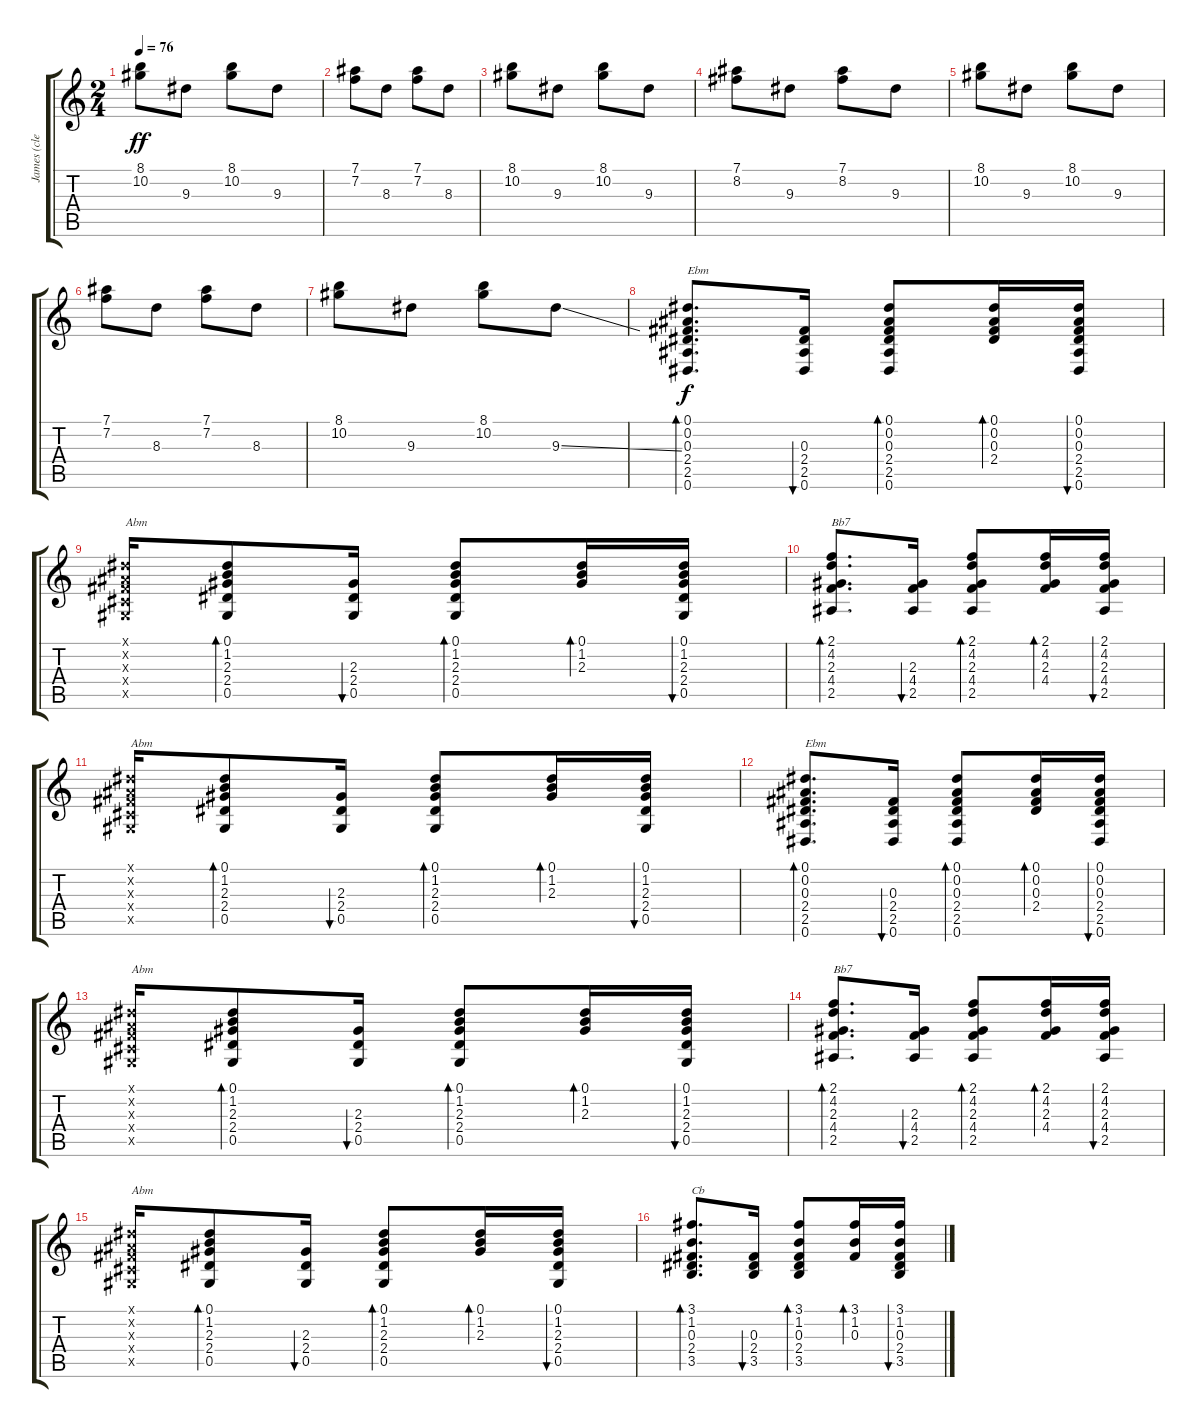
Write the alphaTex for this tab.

\track ("James (clean)" "James (cle") {instrument electricguitarjazz}
\staff {score tabs}
\tuning (Eb4 Bb3 Gb3 Db3 Ab2 Eb2) {hide}
\ts (2 4)
\tempo 76
\clef g2
\ks c
(8.1 10.2).8{dy ff} 9.3.8 (8.1 10.2).8 9.3.8 |
(7.1 7.2).8 8.3.8 (7.1 7.2).8 8.3.8 |
(8.1 10.2).8 9.3.8 (8.1 10.2).8 9.3.8 |
(7.1 8.2).8 9.3.8 (7.1 8.2).8 9.3.8 |
(8.1 10.2).8 9.3.8 (8.1 10.2).8 9.3.8 |
(7.1 7.2).8 8.3.8 (7.1 7.2).8 8.3.8 |
(8.1 10.2).8 9.3.8 (8.1 10.2).8 9.3{ss}.8 |
(0.1 0.2 0.3 2.4 2.5 0.6).8{d bd 60 txt "Ebm" dy f} (0.3 2.4 2.5 0.6).16{bu 60} (0.1 0.2 0.3 2.4 2.5 0.6).8{bd 60} (0.1 0.2 0.3 2.4).16{bd 60} (0.1 0.2 0.3 2.4 2.5 0.6).16{bu 60} |
(0.1{x} 0.2{x} 0.3{x} 0.4{x} 0.5{x}).16{txt "Abm"} (0.1 1.2 2.3 2.4 0.5).8{bd 60} (2.3 2.4 0.5).16{bu 60} (0.1 1.2 2.3 2.4 0.5).8{bd 60} (0.1 1.2 2.3).16{bd 60} (0.1 1.2 2.3 2.4 0.5).16{bu 60} |
(2.1 4.2 2.3 4.4 2.5).8{d bd 60 txt "Bb7"} (2.3 4.4 2.5).16{bu 60} (2.1 4.2 2.3 4.4 2.5).8{bd 60} (2.1 4.2 2.3 4.4).16{bd 60} (2.1 4.2 2.3 4.4 2.5).16{bu 60} |
(0.1{x} 0.2{x} 0.3{x} 0.4{x} 0.5{x}).16{txt "Abm"} (0.1 1.2 2.3 2.4 0.5).8{bd 60} (2.3 2.4 0.5).16{bu 60} (0.1 1.2 2.3 2.4 0.5).8{bd 60} (0.1 1.2 2.3).16{bd 60} (0.1 1.2 2.3 2.4 0.5).16{bu 60} |
(0.1 0.2 0.3 2.4 2.5 0.6).8{d bd 60 txt "Ebm"} (0.3 2.4 2.5 0.6).16{bu 60} (0.1 0.2 0.3 2.4 2.5 0.6).8{bd 60} (0.1 0.2 0.3 2.4).16{bd 60} (0.1 0.2 0.3 2.4 2.5 0.6).16{bu 60} |
(0.1{x} 0.2{x} 0.3{x} 0.4{x} 0.5{x}).16{txt "Abm"} (0.1 1.2 2.3 2.4 0.5).8{bd 60} (2.3 2.4 0.5).16{bu 60} (0.1 1.2 2.3 2.4 0.5).8{bd 60} (0.1 1.2 2.3).16{bd 60} (0.1 1.2 2.3 2.4 0.5).16{bu 60} |
(2.1 4.2 2.3 4.4 2.5).8{d bd 60 txt "Bb7"} (2.3 4.4 2.5).16{bu 60} (2.1 4.2 2.3 4.4 2.5).8{bd 60} (2.1 4.2 2.3 4.4).16{bd 60} (2.1 4.2 2.3 4.4 2.5).16{bu 60} |
(0.1{x} 0.2{x} 0.3{x} 0.4{x} 0.5{x}).16{txt "Abm"} (0.1 1.2 2.3 2.4 0.5).8{bd 60} (2.3 2.4 0.5).16{bu 60} (0.1 1.2 2.3 2.4 0.5).8{bd 60} (0.1 1.2 2.3).16{bd 60} (0.1 1.2 2.3 2.4 0.5).16{bu 60} |
(3.1 1.2 0.3 2.4 3.5).8{d bd 60 txt "Cb"} (0.3 2.4 3.5).16{bu 60} (3.1 1.2 0.3 2.4 3.5).8{bd 60} (3.1 1.2 0.3).16{bd 60} (3.1 1.2 0.3 2.4 3.5).16{bu 60}
